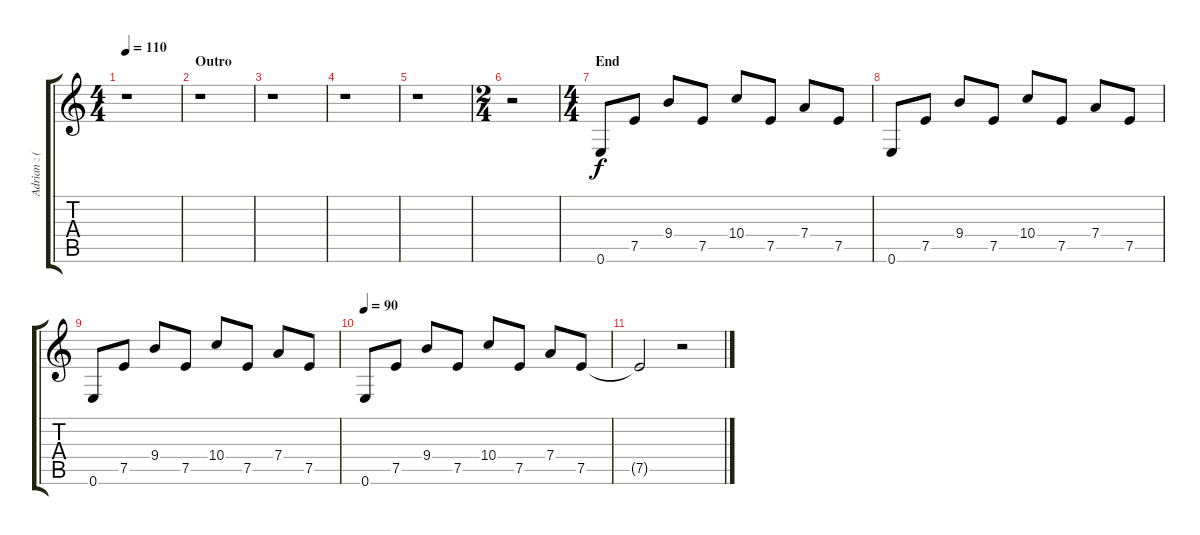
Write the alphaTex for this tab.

\track ("Adrian : (Clean Guitar)" "Adrian : (") {instrument acousticguitarsteel}
\staff {score tabs}
\tuning (E4 B3 G3 D3 A2 E2) {hide}
\ts (4 4)
\tempo 110
\clef g2
\ks c
r.1{dy f} |
\section ("" "Outro")
r.1 |
r.1 |
r.1 |
r.1 |
\ts (2 4)
r.2 |
\ts (4 4)
\section ("" "End")
0.6.8 7.5.8 9.4.8 7.5.8 10.4.8 7.5.8 7.4.8 7.5.8 |
0.6.8 7.5.8 9.4.8 7.5.8 10.4.8 7.5.8 7.4.8 7.5.8 |
0.6.8 7.5.8 9.4.8 7.5.8 10.4.8 7.5.8 7.4.8 7.5.8 |
\tempo 90
0.6.8 7.5.8 9.4.8 7.5.8 10.4.8 7.5.8 7.4.8 7.5.8 |
7.5{t}.2 r.2
